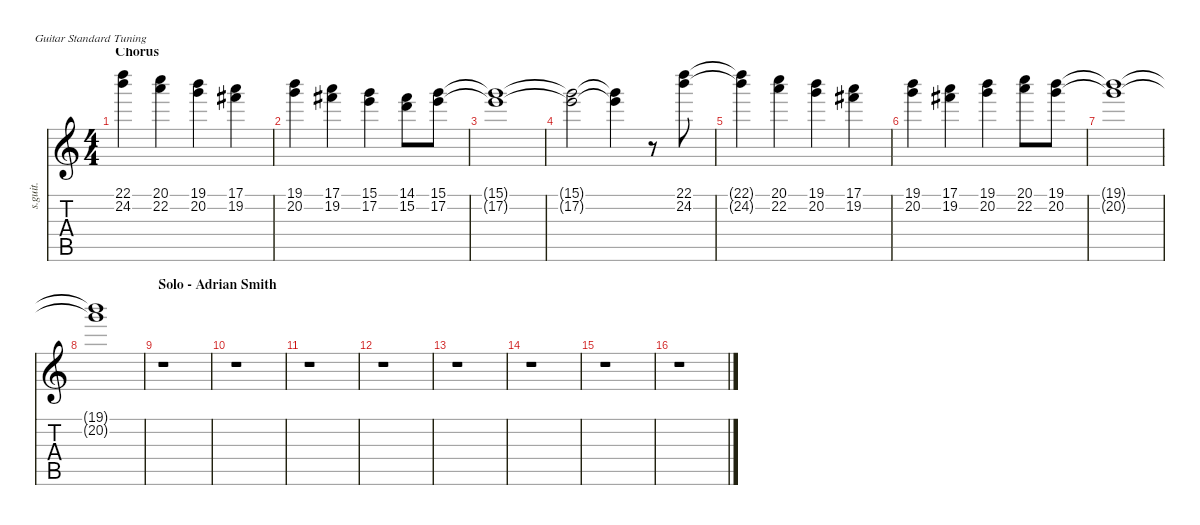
\defaultSystemsLayout 4
\hideDynamics
\bracketExtendMode nobrackets
\track ("Bruce Dickinson" "s.guit.") {instrument accordion}
\staff {score tabs}
\tuning (E4 B3 G3 D3 A2 E2)
\displaytranspose 12
\ts (4 4)
\section ("" "Chorus")
\tempo (162 hide)
\clef g2
\ks c
(22.1{t} 24.2{t}).4{dy f} (20.1 22.2).4 (19.1 20.2).4 (17.1 19.2{acc #}).4 |
(19.1 20.2).4 (17.1 19.2{acc #}).4 (15.1 17.2).4 (14.1{acc #} 15.2).8 (15.1 17.2).8 |
(15.1{t} 17.2{t}).1 |
(15.1{t} 17.2{t}).2 (15.1{t} 17.2{t}).4 r.8 (22.1 24.2).8 |
(22.1{t} 24.2{t}).4 (20.1 22.2).4 (19.1 20.2).4 (17.1 19.2{acc #}).4 |
(19.1 20.2).4 (17.1 19.2{acc #}).4 (19.1 20.2).4 (20.1 22.2).8 (19.1 20.2).8 |
(19.1{t} 20.2{t}).1 |
(19.1{t} 20.2{t}).1 |
\section ("" "Solo - Adrian Smith")
r.1 |
r.1 |
r.1 |
r.1 |
r.1 |
r.1 |
r.1 |
r.1
